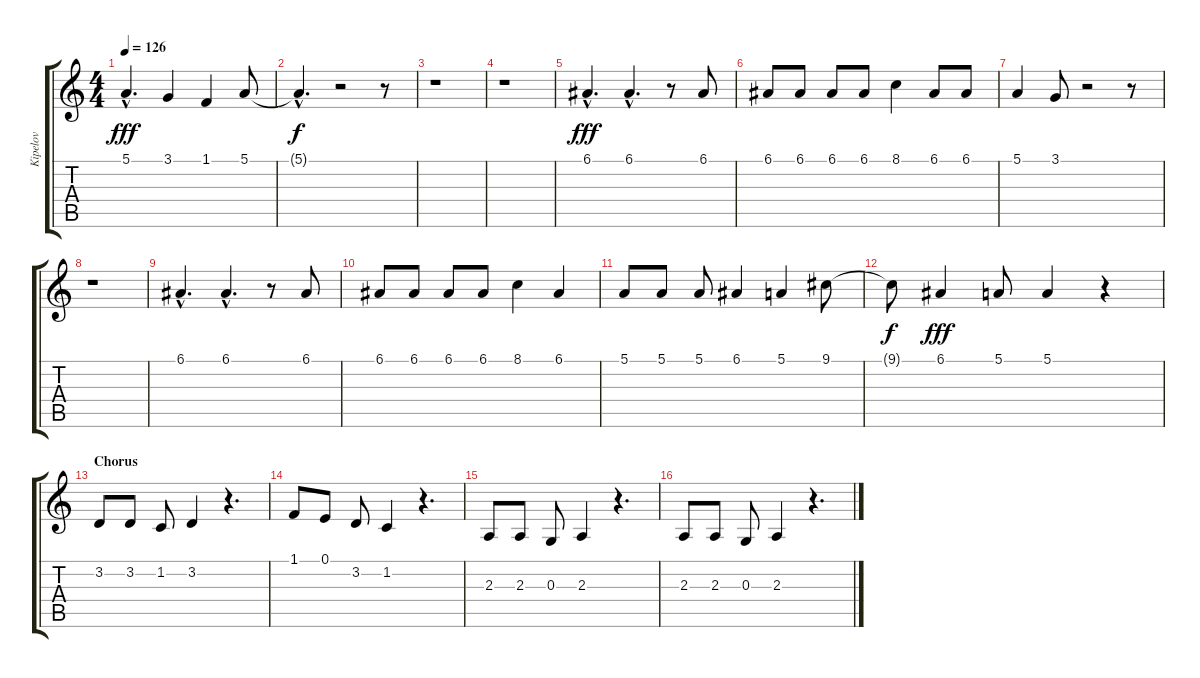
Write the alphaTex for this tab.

\track ("Kipelov" "Kipelov") {instrument tenorsax}
\staff {score tabs}
\tuning (E4 B3 G3 D3 A2 E2) {hide}
\ts (4 4)
\tempo 126
\clef g2
\ks c
5.1{hac}.4{d dy fff} 3.1.4 1.1.4 5.1.8 |
5.1{hac t}.4{d dy f} r.2 r.8 |
r.1 |
r.1 |
6.1{hac}.4{d dy fff} 6.1{hac}.4{d} r.8 6.1.8 |
6.1.8 6.1.8 6.1.8 6.1.8 8.1.4 6.1.8 6.1.8 |
5.1.4 3.1.8 r.2 r.8 |
r.1 |
6.1{hac}.4{d} 6.1{hac}.4{d} r.8 6.1.8 |
6.1.8 6.1.8 6.1.8 6.1.8 8.1.4 6.1.4 |
5.1.8 5.1.8 5.1.8 6.1.4 5.1.4 9.1.8 |
9.1{t}.8{dy f} 6.1.4{dy fff} 5.1.8 5.1.4 r.4 |
\section ("" "Chorus")
3.2.8 3.2.8 1.2.8 3.2.4 r.4{d} |
1.1.8 0.1.8 3.2.8 1.2.4 r.4{d} |
2.3.8 2.3.8 0.3.8 2.3.4 r.4{d} |
2.3.8 2.3.8 0.3.8 2.3.4 r.4{d}
